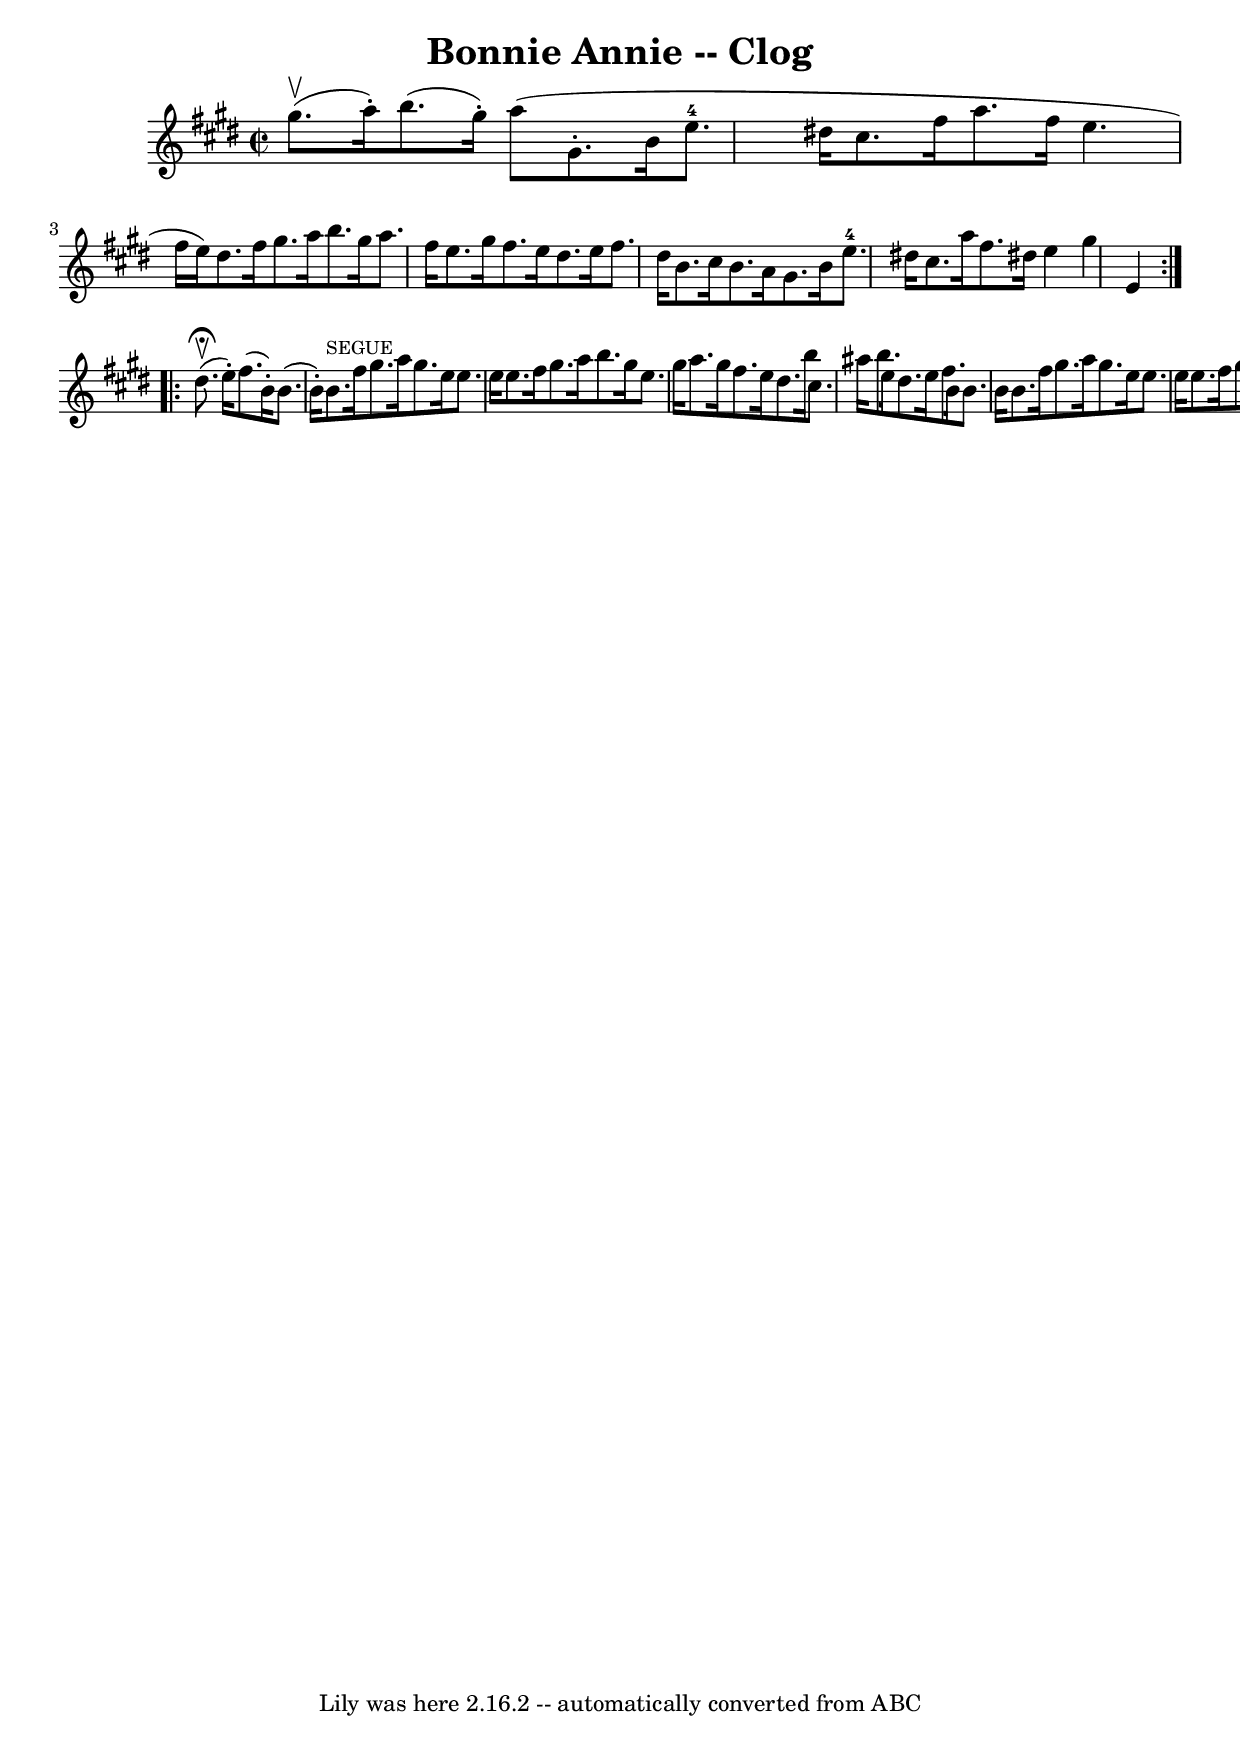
\version "2.7.40"
\include "Mammoth.ily"
\header {
	%% book = "Ryan's Mammoth Collection"
	crossRefNumber = "1"
	footnotes = "\\\\158 942"
	origin = "SCOTCH"
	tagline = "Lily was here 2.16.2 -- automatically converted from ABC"
	title = "Bonnie Annie -- Clog"
}
voicedefault =  {
\set Score.defaultBarType = "empty"

\repeat volta 2 {
\override Staff.TimeSignature #'style = #'C
 \time 2/2 \key e \major gis''8.^\upbow(a''16 -.) |
 b''8. (
 gis''16 -.) a''8 (gis'8. -. b'16 e''8.-4 dis''!16    
cis''8. fis''16 a''8. fis''16    |
 e''4. fis''16 (e''16 
) dis''8. fis''16 gis''8. a''16    |
 b''8. gis''16   
 a''8. fis''16 e''8. gis''16 fis''8. e''16    |
 dis''8. 
 e''16 fis''8. dis''16 b'8. cis''16 b'8. a'16    |
   
gis'8. b'16 e''8.-4 dis''!16 cis''8. a''16 fis''8.    
dis''!16    |
 e''4 gis''4 e'4    }     \repeat volta 2 {   
dis''8.^\fermata^\upbow(e''16 -.) |
 fis''8. (b'16 -.)   
b'8. (b'16 -.) b'8.^\segue fis''16 gis''8. a''16    |
 
 gis''8. e''16 e''8. e''16 e''8. fis''16 gis''8. a''16    
|
 b''8. gis''16 e''8. gis''16 a''8. gis''16    
fis''8. e''16    |
 dis''8. b''16 cis''8. ais''16 b''8.  
 e''16 dis''8. e''16    |
 fis''8. b'16 b'8. b'16    
b'8. fis''16 gis''8. a''16    |
 gis''8. e''16 e''8.    
e''16 e''8. fis''16 gis''8. ais''16    |
 b''8. fis''16  
 gis''8. e''16 dis''8. fis''16 e''8. cis''16    |
     
b'4 dis''4 b'4      }   
}

\score{
    <<

	\context Staff="default"
	{
	    \voicedefault 
	}

    >>
	\layout {
	}
	\midi {}
}
